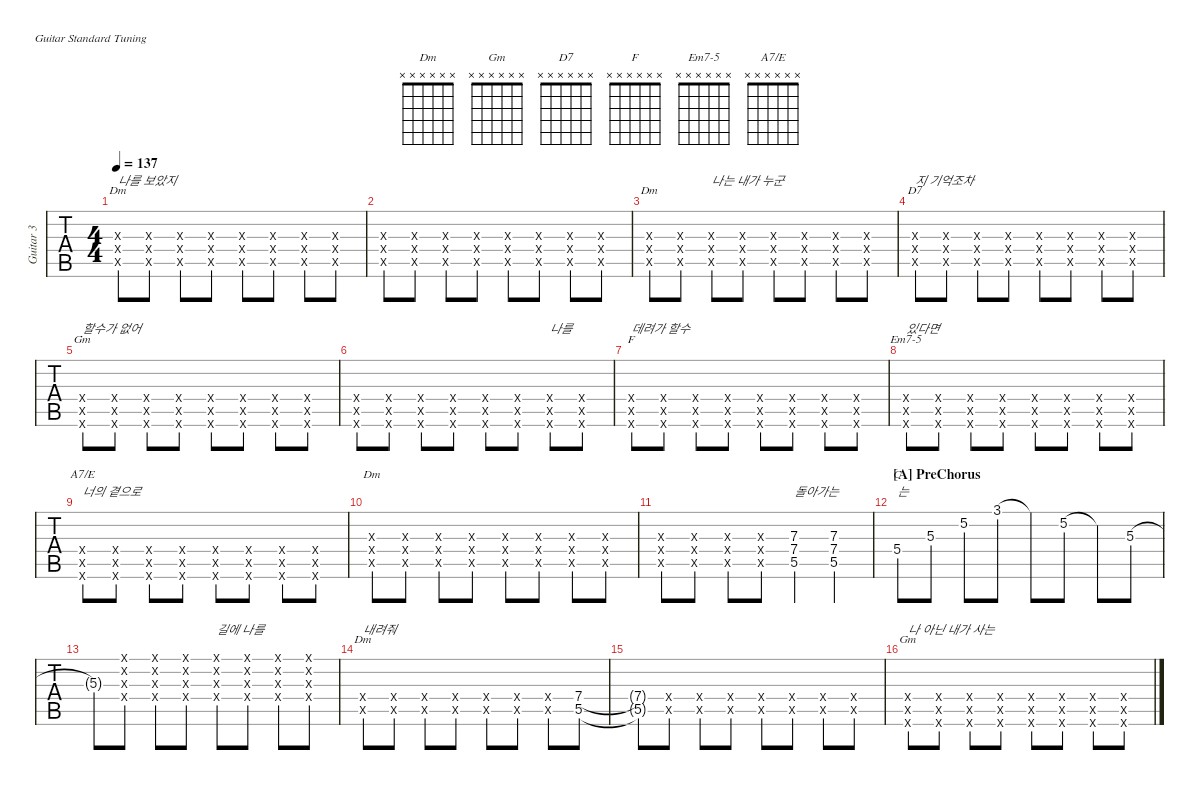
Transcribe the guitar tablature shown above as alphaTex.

\defaultSystemsLayout 4
\hideDynamics
\bracketExtendMode nobrackets
\track ("Guitar3" "Guitar 3") {defaultSystemsLayout 4 instrument overdrivenguitar}
\staff {tabs}
\tuning (E4 B3 G3 D3 A2 E2)
\chord ("Dm" x x x x x x)
\chord ("Gm" x x x x x x)
\chord ("D7" x x x x x x)
\chord ("F" x x x x x x)
\chord ("Em7-5" x x x x x x)
\chord ("A7/E" x x x x x x)
\chord ("C" x x x 5 x x) {showdiagram false showfingering false}
\ts (4 4)
\tempo 137
\clef g2
\ks f
(5.5{x acc forcenatural} 7.4{x acc forcenatural} 7.3{x acc forcenatural}).8{ch "Dm" txt "나를 보았지" dy mf} (5.5{x acc forcenatural} 7.4{x acc forcenatural} 7.3{x acc forcenatural}).8 (5.5{x acc forcenatural} 7.4{x acc forcenatural} 7.3{x acc forcenatural}).8 (5.5{x acc forcenatural} 7.4{x acc forcenatural} 7.3{x acc forcenatural}).8 (5.5{x acc forcenatural} 7.4{x acc forcenatural} 7.3{x acc forcenatural}).8 (5.5{x acc forcenatural} 7.4{x acc forcenatural} 7.3{x acc forcenatural}).8 (5.5{x acc forcenatural} 7.4{x acc forcenatural} 7.3{x acc forcenatural}).8 (5.5{x acc forcenatural} 7.4{x acc forcenatural} 7.3{x acc forcenatural}).8 |
(5.5{x acc forcenatural} 7.4{x acc forcenatural} 7.3{x acc forcenatural}).8 (5.5{x acc forcenatural} 7.4{x acc forcenatural} 7.3{x acc forcenatural}).8 (5.5{x acc forcenatural} 7.4{x acc forcenatural} 7.3{x acc forcenatural}).8 (5.5{x acc forcenatural} 7.4{x acc forcenatural} 7.3{x acc forcenatural}).8 (5.5{x acc forcenatural} 7.4{x acc forcenatural} 7.3{x acc forcenatural}).8 (5.5{x acc forcenatural} 7.4{x acc forcenatural} 7.3{x acc forcenatural}).8 (5.5{x acc forcenatural} 7.4{x acc forcenatural} 7.3{x acc forcenatural}).8 (5.5{x acc forcenatural} 7.4{x acc forcenatural} 7.3{x acc forcenatural}).8 |
(5.5{x acc forcenatural} 7.4{x acc forcenatural} 7.3{x acc forcenatural}).8{ch "Dm"} (5.5{x acc forcenatural} 7.4{x acc forcenatural} 7.3{x acc forcenatural}).8 (5.5{x acc forcenatural} 7.4{x acc forcenatural} 7.3{x acc forcenatural}).8{txt "나는 내가 누군"} (5.5{x acc forcenatural} 7.4{x acc forcenatural} 7.3{x acc forcenatural}).8 (5.5{x acc forcenatural} 7.4{x acc forcenatural} 7.3{x acc forcenatural}).8 (5.5{x acc forcenatural} 7.4{x acc forcenatural} 7.3{x acc forcenatural}).8 (5.5{x acc forcenatural} 7.4{x acc forcenatural} 7.3{x acc forcenatural}).8 (5.5{x acc forcenatural} 7.4{x acc forcenatural} 7.3{x acc forcenatural}).8 |
(5.5{x acc forcenatural} 7.4{x acc forcenatural} 7.3{x acc forcenatural}).8{ch "D7" txt "지 기억조차"} (5.5{x acc forcenatural} 7.4{x acc forcenatural} 7.3{x acc forcenatural}).8 (5.5{x acc forcenatural} 7.4{x acc forcenatural} 7.3{x acc forcenatural}).8 (5.5{x acc forcenatural} 7.4{x acc forcenatural} 7.3{x acc forcenatural}).8 (5.5{x acc forcenatural} 7.4{x acc forcenatural} 7.3{x acc forcenatural}).8 (5.5{x acc forcenatural} 7.4{x acc forcenatural} 7.3{x acc forcenatural}).8 (5.5{x acc forcenatural} 7.4{x acc forcenatural} 7.3{x acc forcenatural}).8 (5.5{x acc forcenatural} 7.4{x acc forcenatural} 7.3{x acc forcenatural}).8 |
(3.6{x acc forcenatural} 5.5{x acc forcenatural} 5.4{x acc forcenatural}).8{ch "Gm" txt "할수가 없어"} (3.6{x acc forcenatural} 5.5{x acc forcenatural} 5.4{x acc forcenatural}).8 (3.6{x acc forcenatural} 5.5{x acc forcenatural} 5.4{x acc forcenatural}).8 (3.6{x acc forcenatural} 5.5{x acc forcenatural} 5.4{x acc forcenatural}).8 (3.6{x acc forcenatural} 5.5{x acc forcenatural} 5.4{x acc forcenatural}).8 (3.6{x acc forcenatural} 5.5{x acc forcenatural} 5.4{x acc forcenatural}).8 (3.6{x acc forcenatural} 5.5{x acc forcenatural} 5.4{x acc forcenatural}).8 (3.6{x acc forcenatural} 5.5{x acc forcenatural} 5.4{x acc forcenatural}).8 |
(3.6{x acc forcenatural} 5.5{x acc forcenatural} 5.4{x acc forcenatural}).8 (3.6{x acc forcenatural} 5.5{x acc forcenatural} 5.4{x acc forcenatural}).8 (3.6{x acc forcenatural} 5.5{x acc forcenatural} 5.4{x acc forcenatural}).8 (3.6{x acc forcenatural} 5.5{x acc forcenatural} 5.4{x acc forcenatural}).8 (3.6{x acc forcenatural} 5.5{x acc forcenatural} 5.4{x acc forcenatural}).8 (3.6{x acc forcenatural} 5.5{x acc forcenatural} 5.4{x acc forcenatural}).8 (3.6{x acc forcenatural} 5.5{x acc forcenatural} 5.4{x acc forcenatural}).8{txt "나를"} (3.6{x acc forcenatural} 5.5{x acc forcenatural} 5.4{x acc forcenatural}).8 |
(1.6{x acc forcenatural} 3.5{x acc forcenatural} 3.4{x acc forcenatural}).8{ch "F" txt "데려가 할수"} (1.6{x acc forcenatural} 3.5{x acc forcenatural} 3.4{x acc forcenatural}).8 (1.6{x acc forcenatural} 3.5{x acc forcenatural} 3.4{x acc forcenatural}).8 (1.6{x acc forcenatural} 3.5{x acc forcenatural} 3.4{x acc forcenatural}).8 (1.6{x acc forcenatural} 3.5{x acc forcenatural} 3.4{x acc forcenatural}).8 (1.6{x acc forcenatural} 3.5{x acc forcenatural} 3.4{x acc forcenatural}).8 (1.6{x acc forcenatural} 3.5{x acc forcenatural} 3.4{x acc forcenatural}).8 (1.6{x acc forcenatural} 3.5{x acc forcenatural} 3.4{x acc forcenatural}).8 |
(0.6{x acc forcenatural} 1.5{x acc b} 2.4{x acc forcenatural}).8{ch "Em7-5" txt "있다면"} (0.6{x acc forcenatural} 1.5{x acc b} 2.4{x acc forcenatural}).8 (0.6{x acc forcenatural} 1.5{x acc b} 2.4{x acc forcenatural}).8 (0.6{x acc forcenatural} 1.5{x acc b} 2.4{x acc forcenatural}).8 (0.6{x acc forcenatural} 1.5{x acc b} 2.4{x acc forcenatural}).8 (0.6{x acc forcenatural} 1.5{x acc b} 2.4{x acc forcenatural}).8 (0.6{x acc forcenatural} 1.5{x acc b} 2.4{x acc forcenatural}).8 (0.6{x acc forcenatural} 1.5{x acc b} 2.4{x acc forcenatural}).8 |
(5.6{x acc forcenatural} 7.5{x acc forcenatural} 7.4{x acc forcenatural}).8{ch "A7/E" txt "너의 곁으로"} (5.6{x acc forcenatural} 7.5{x acc forcenatural} 7.4{x acc forcenatural}).8 (5.6{x acc forcenatural} 7.5{x acc forcenatural} 7.4{x acc forcenatural}).8 (5.6{x acc forcenatural} 7.5{x acc forcenatural} 7.4{x acc forcenatural}).8 (5.6{x acc forcenatural} 7.5{x acc forcenatural} 7.4{x acc forcenatural}).8 (5.6{x acc forcenatural} 7.5{x acc forcenatural} 7.4{x acc forcenatural}).8 (5.6{x acc forcenatural} 7.5{x acc forcenatural} 7.4{x acc forcenatural}).8 (5.6{x acc forcenatural} 7.5{x acc forcenatural} 7.4{x acc forcenatural}).8 |
(5.5{x acc forcenatural} 7.4{x acc forcenatural} 7.3{x acc forcenatural}).8{ch "Dm"} (5.5{x acc forcenatural} 7.4{x acc forcenatural} 7.3{x acc forcenatural}).8 (5.5{x acc forcenatural} 7.4{x acc forcenatural} 7.3{x acc forcenatural}).8 (5.5{x acc forcenatural} 7.4{x acc forcenatural} 7.3{x acc forcenatural}).8 (5.5{x acc forcenatural} 7.4{x acc forcenatural} 7.3{x acc forcenatural}).8 (5.5{x acc forcenatural} 7.4{x acc forcenatural} 7.3{x acc forcenatural}).8 (5.5{x acc forcenatural} 7.4{x acc forcenatural} 7.3{x acc forcenatural}).8 (5.5{x acc forcenatural} 7.4{x acc forcenatural} 7.3{x acc forcenatural}).8 |
(5.5{x acc forcenatural} 7.4{x acc forcenatural} 7.3{x acc forcenatural}).8 (5.5{x acc forcenatural} 7.4{x acc forcenatural} 7.3{x acc forcenatural}).8 (5.5{x acc forcenatural} 7.4{x acc forcenatural} 7.3{x acc forcenatural}).8 (5.5{x acc forcenatural} 7.4{x acc forcenatural} 7.3{x acc forcenatural}).8 (5.5{acc forcenatural} 7.4{acc forcenatural} 7.3{acc forcenatural}).4{txt "돌아가는"} (5.5{acc forcenatural} 7.4{acc forcenatural} 7.3{acc forcenatural}).4 |
\section ("A" "PreChorus")
5.4{acc forcenatural}.8{ch "C" txt "는"} 5.3{acc forcenatural}.8 5.2{acc forcenatural}.8 3.1{acc forcenatural}.8 3.1{t acc forcenatural}.8 5.2{acc forcenatural}.8 5.2{t acc forcenatural}.8 5.3{acc forcenatural}.8 |
5.3{t acc forcenatural}.8 (0.4{x acc forcenatural} 0.3{x acc forcenatural} 0.2{x acc forcenatural} 0.1{x acc forcenatural}).8 (0.4{x acc forcenatural} 0.3{x acc forcenatural} 0.2{x acc forcenatural} 0.1{x acc forcenatural}).8 (0.4{x acc forcenatural} 0.3{x acc forcenatural} 0.2{x acc forcenatural} 0.1{x acc forcenatural}).8 (0.4{x acc forcenatural} 0.3{x acc forcenatural} 0.2{x acc forcenatural} 0.1{x acc forcenatural}).8{txt "길에 나를"} (0.4{x acc forcenatural} 0.3{x acc forcenatural} 0.2{x acc forcenatural} 0.1{x acc forcenatural}).8 (0.4{x acc forcenatural} 0.3{x acc forcenatural} 0.2{x acc forcenatural} 0.1{x acc forcenatural}).8 (0.4{x acc forcenatural} 0.3{x acc forcenatural} 0.2{x acc forcenatural} 0.1{x acc forcenatural}).8 |
(0.4{x acc forcenatural} 0.5{x acc forcenatural}).8{ch "Dm" txt "내려줘"} (0.4{x acc forcenatural} 0.5{x acc forcenatural}).8 (0.4{x acc forcenatural} 0.5{x acc forcenatural}).8 (0.4{x acc forcenatural} 0.5{x acc forcenatural}).8 (0.4{x acc forcenatural} 0.5{x acc forcenatural}).8 (0.4{x acc forcenatural} 0.5{x acc forcenatural}).8 (0.4{x acc forcenatural} 0.5{x acc forcenatural}).8 (7.4{acc forcenatural} 5.5{acc forcenatural}).8 |
(7.4{t acc forcenatural} 5.5{t acc forcenatural}).8 (0.4{x acc forcenatural} 0.5{x acc forcenatural}).8 (0.4{x acc forcenatural} 0.5{x acc forcenatural}).8 (0.4{x acc forcenatural} 0.5{x acc forcenatural}).8 (0.4{x acc forcenatural} 0.5{x acc forcenatural}).8 (0.4{x acc forcenatural} 0.5{x acc forcenatural}).8 (0.4{x acc forcenatural} 0.5{x acc forcenatural}).8 (0.4{x acc forcenatural} 0.5{x acc forcenatural}).8 |
(3.6{x acc forcenatural} 5.5{x acc forcenatural} 5.4{x acc forcenatural}).8{ch "Gm" txt "나 아닌 내가 사는"} (3.6{x acc forcenatural} 5.5{x acc forcenatural} 5.4{x acc forcenatural}).8 (3.6{x acc forcenatural} 5.5{x acc forcenatural} 5.4{x acc forcenatural}).8 (3.6{x acc forcenatural} 5.5{x acc forcenatural} 5.4{x acc forcenatural}).8 (3.6{x acc forcenatural} 5.5{x acc forcenatural} 5.4{x acc forcenatural}).8 (3.6{x acc forcenatural} 5.5{x acc forcenatural} 5.4{x acc forcenatural}).8 (3.6{x acc forcenatural} 5.5{x acc forcenatural} 5.4{x acc forcenatural}).8 (3.6{x acc forcenatural} 5.5{x acc forcenatural} 5.4{x acc forcenatural}).8
